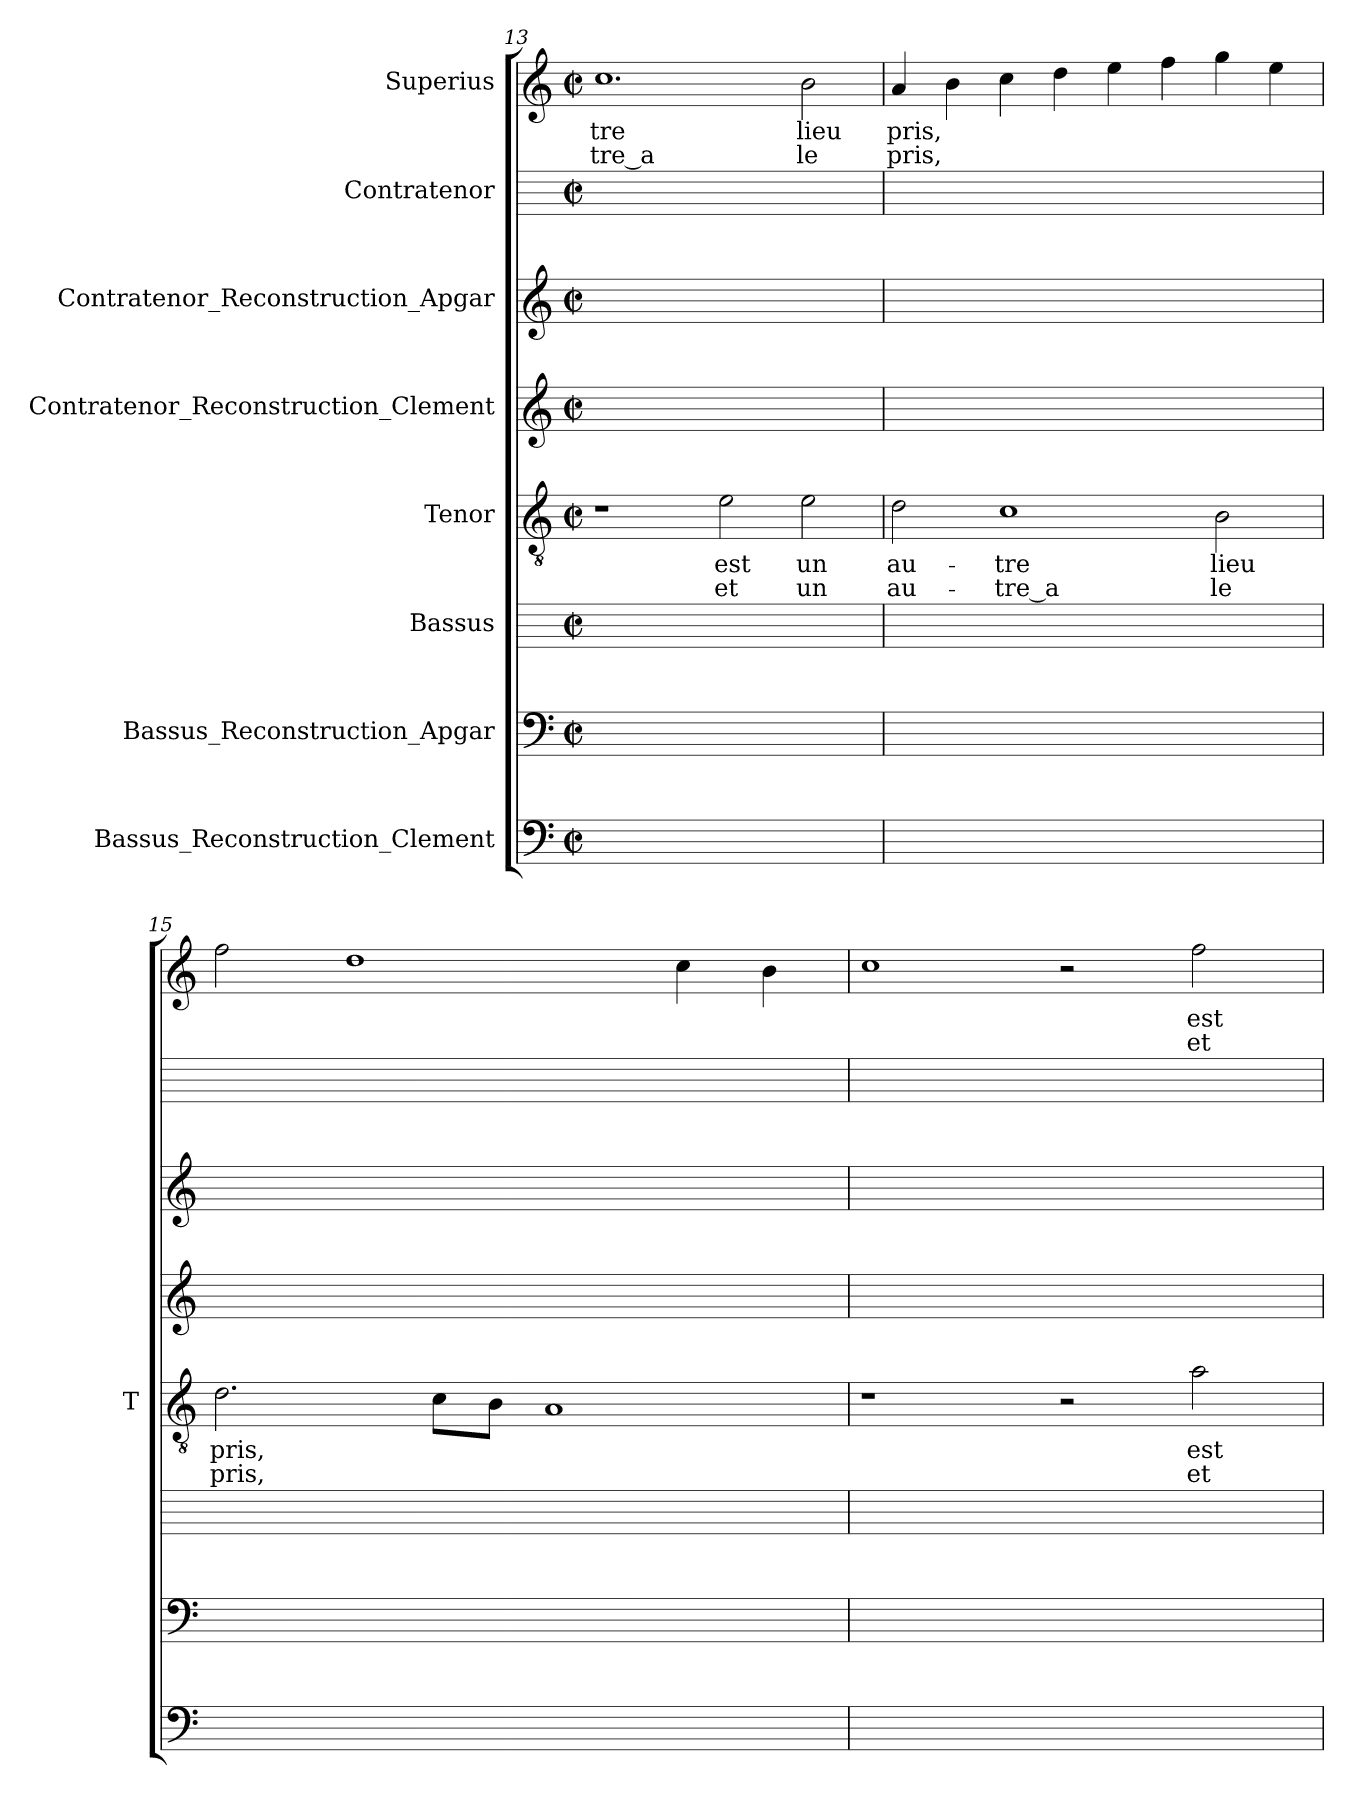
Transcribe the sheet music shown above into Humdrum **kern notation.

**kern	**kern	**kern	**kern	**text	**text	**kern	**kern	**kern	**kern	**text	**text
*part8	*part7	*part6	*part5	*part5	*part5	*part4	*part3	*part2	*part1	*part1	*part1
*staff8	*staff7	*staff6	*staff5	*staff5	*staff5	*staff4	*staff3	*staff2	*staff1	*staff1	*staff1
*I"Bassus_Reconstruction_Clement	*I"Bassus_Reconstruction_Apgar	*I"Bassus	*I"Tenor	*	*	*I"Contratenor_Reconstruction_Clement	*I"Contratenor_Reconstruction_Apgar	*I"Contratenor	*I"Superius	*	*
*	*	*	*I'T	*	*	*	*	*	*	*	*
!!LO:PB:g=z
*clefF4	*clefF4	*	*clefGv2	*	*	*clefG2	*clefG2	*	*clefG2	*	*
*k[]	*k[]	*	*k[]	*	*	*k[]	*k[]	*	*k[]	*	*
*C:	*C:	*	*C:	*	*	*C:	*C:	*	*C:	*	*
*M2/2	*M2/2	*M2/2	*M2/2	*	*	*M2/2	*M2/2	*M2/2	*M2/2	*	*
*met(c|)	*met(c|)	*met(c|)	*met(c|)	*	*	*met(c|)	*met(c|)	*met(c|)	*met(c|)	*	*
=13	=13	=13	=13	=13	=13	=13	=13	=13	=13	=13	=13
0ryy	0ryy	0ryy	1r	.	.	0ryy	0ryy	0ryy	1.cc	-tre	-tre_a
.	.	.	2e	-est	-et	.	.	.	.	.	.
.	.	.	2e	-un	-un	.	.	.	2b	-lieu	-le
=14	=14	=14	=14	=14	=14	=14	=14	=14	=14	=14	=14
0ryy	0ryy	0ryy	2d	au-	au-	0ryy	0ryy	0ryy	4a	-pris,	-pris,
.	.	.	.	.	.	.	.	.	4b	.	.
.	.	.	1c	-tre	-tre_a	.	.	.	4cc	.	.
.	.	.	.	.	.	.	.	.	4dd	.	.
.	.	.	.	.	.	.	.	.	4ee	.	.
.	.	.	.	.	.	.	.	.	4ff	.	.
.	.	.	2B	-lieu	-le	.	.	.	4gg	.	.
.	.	.	.	.	.	.	.	.	4ee	.	.
=15	=15	=15	=15	=15	=15	=15	=15	=15	=15	=15	=15
0ryy	0ryy	0ryy	2.d	-pris,	-pris,	0ryy	0ryy	0ryy	2ff	.	.
.	.	.	.	.	.	.	.	.	1dd	.	.
.	.	.	8cL	.	.	.	.	.	.	.	.
.	.	.	8BJ	.	.	.	.	.	.	.	.
.	.	.	1A	.	.	.	.	.	.	.	.
.	.	.	.	.	.	.	.	.	4cc	.	.
.	.	.	.	.	.	.	.	.	4b	.	.
=16	=16	=16	=16	=16	=16	=16	=16	=16	=16	=16	=16
0ryy	0ryy	0ryy	1r	.	.	0ryy	0ryy	0ryy	1cc	.	.
.	.	.	2r	.	.	.	.	.	2r	.	.
.	.	.	2a	-est	-et	.	.	.	2ff	-est	-et
=	=	=	=	=	=	=	=	=	=	=	=
*-	*-	*-	*-	*-	*-	*-	*-	*-	*-	*-	*-
